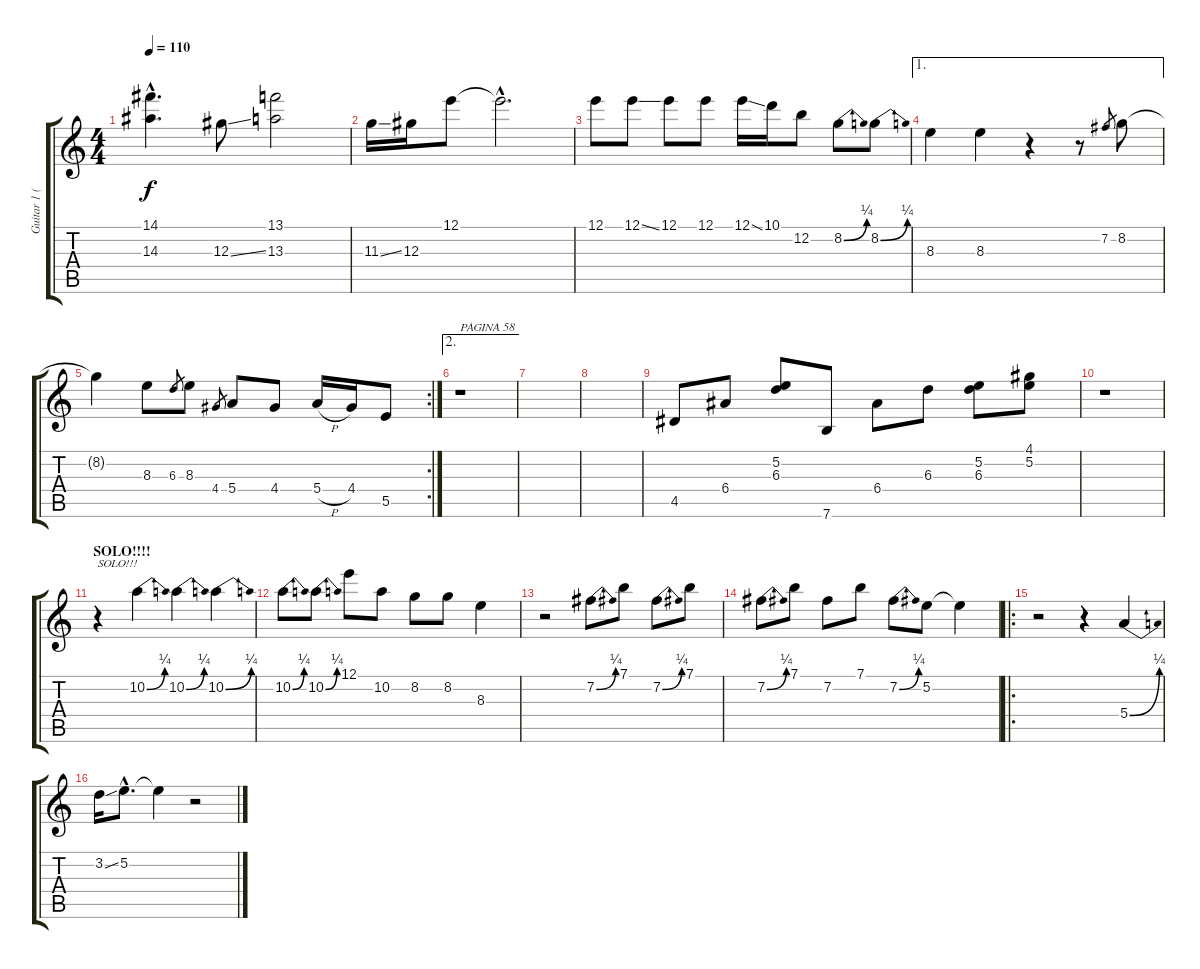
\track ("Guitar 1 (Wah-Wah & Slide)" "Guitar 1 (") {instrument electricguitarclean}
\staff {score tabs}
\tuning (E4 B3 Ab3 E3 B2 E2) {hide}
\ts (4 4)
\tempo 110
\clef g2
\ks c
(14.1{hac} 14.3{hac}).4{d dy f} 12.3{ss}.8 (13.1 13.3).2 |
11.3{ss}.16 12.3.16 12.1.8 12.1{hac t}.2{d} |
12.1.8 12.1{ss}.8 12.1.8 12.1.8 12.1{ss}.16 10.1.16 12.2.8 8.2{be (bend 0 0 60 1)}.8 8.2{be (bend 0 0 60 1)}.8 |
\ae 1
8.3.4 8.3.4 r.4 r.8 7.2.8{gr} 8.2.8 |
\rc 2
8.2{t}.4 8.3.8 6.3.8{gr} 8.3.8 4.4.8{gr} 5.4.8 4.4.8 5.4{h}.16 4.4.16 5.5.8 |
\ae 2
r.1{txt "PAGINA 58"} |
|
|
4.5.8 6.4.8 (5.2 6.3).8 7.6.8 6.4.8 6.3.8 (5.2 6.3).8 (4.1 5.2).8 |
r.1 |
\section ("" "SOLO!!!!")
r.4{txt "SOLO!!!"} 10.2{be (bend 0 0 60 1)}.4 10.2{be (bend 0 0 60 1)}.4 10.2{be (bend 0 0 60 1)}.4 |
10.2{be (bend 0 0 60 1)}.8 10.2{be (bend 0 0 60 1)}.8 12.1.8 10.2.8 8.2.8 8.2.8 8.3.4 |
r.2 7.2{be (bend 0 0 60 1)}.8 7.1.8 7.2{be (bend 0 0 60 1)}.8 7.1.8 |
7.2{be (bend 0 0 60 1)}.8 7.1.8 7.2.8 7.1.8 7.2{be (bend 0 0 60 1)}.8 5.2.8 5.2{t}.4 |
\ro
r.2 r.4 5.4{be (bend 0 0 60 1)}.4 |
3.2{ss}.16 5.2{hac}.8{d} 5.2{t}.4 r.2
